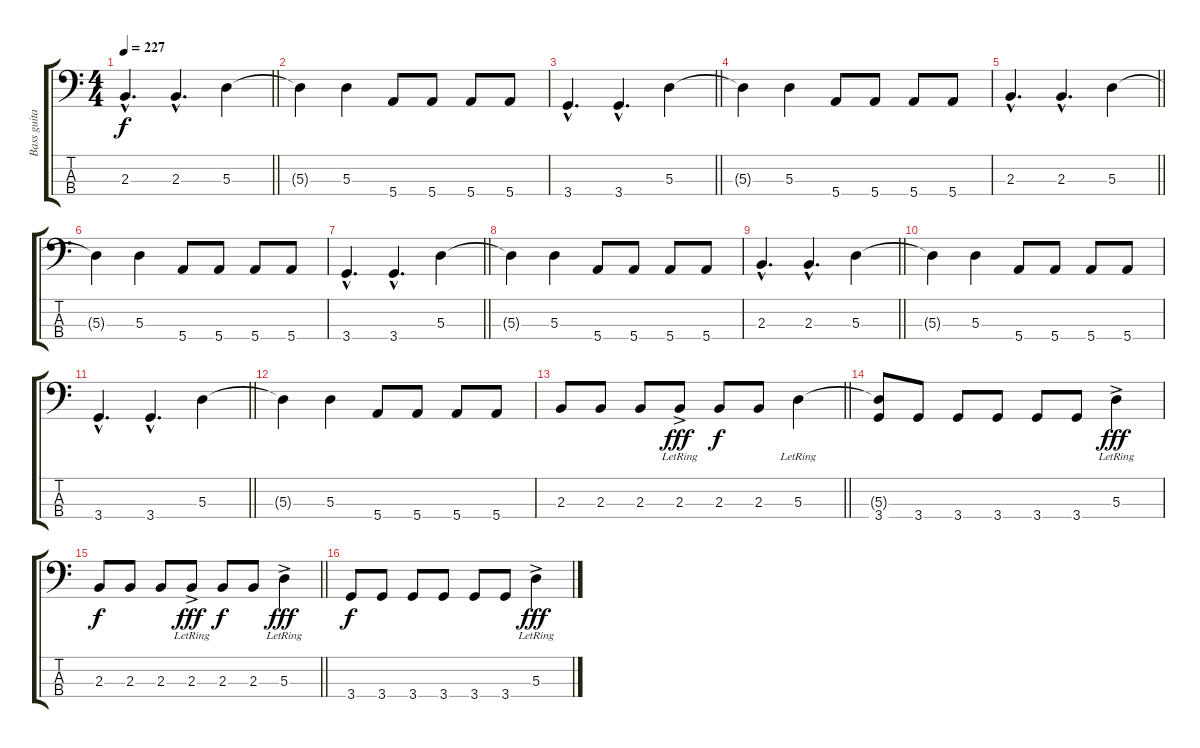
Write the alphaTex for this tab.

\track ("Bass guitar" "Bass guita") {instrument electricbasspick}
\staff {score tabs}
\tuning (G2 D2 A1 E1) {hide}
\ts (4 4)
\tempo 227
\clef f4
\barLineRight lightlight
\ks c
2.3{hac}.4{d dy f} 2.3{hac}.4{d} 5.3.4 |
5.3{t}.4 5.3.4 5.4.8 5.4.8 5.4.8 5.4.8 |
\barLineRight lightlight
3.4{hac}.4{d} 3.4{hac}.4{d} 5.3.4 |
5.3{t}.4 5.3.4 5.4.8 5.4.8 5.4.8 5.4.8 |
\barLineRight lightlight
2.3{hac}.4{d} 2.3{hac}.4{d} 5.3.4 |
5.3{t}.4 5.3.4 5.4.8 5.4.8 5.4.8 5.4.8 |
\barLineRight lightlight
3.4{hac}.4{d} 3.4{hac}.4{d} 5.3.4 |
5.3{t}.4 5.3.4 5.4.8 5.4.8 5.4.8 5.4.8 |
\barLineRight lightlight
2.3{hac}.4{d} 2.3{hac}.4{d} 5.3.4 |
5.3{t}.4 5.3.4 5.4.8 5.4.8 5.4.8 5.4.8 |
\barLineRight lightlight
3.4{hac}.4{d} 3.4{hac}.4{d} 5.3.4 |
5.3{t}.4 5.3.4 5.4.8 5.4.8 5.4.8 5.4.8 |
\barLineRight lightlight
2.3.8 2.3.8 2.3.8 2.3{ac lr}.8{dy fff} 2.3.8{dy f} 2.3.8 5.3{lr}.4 |
(5.3{t} 3.4).8 3.4.8 3.4.8 3.4.8 3.4.8 3.4.8 5.3{ac lr}.4{dy fff} |
\barLineRight lightlight
2.3.8{dy f} 2.3.8 2.3.8 2.3{ac lr}.8{dy fff} 2.3.8{dy f} 2.3.8 5.3{ac lr}.4{dy fff} |
3.4.8{dy f} 3.4.8 3.4.8 3.4.8 3.4.8 3.4.8 5.3{ac lr}.4{dy fff}
